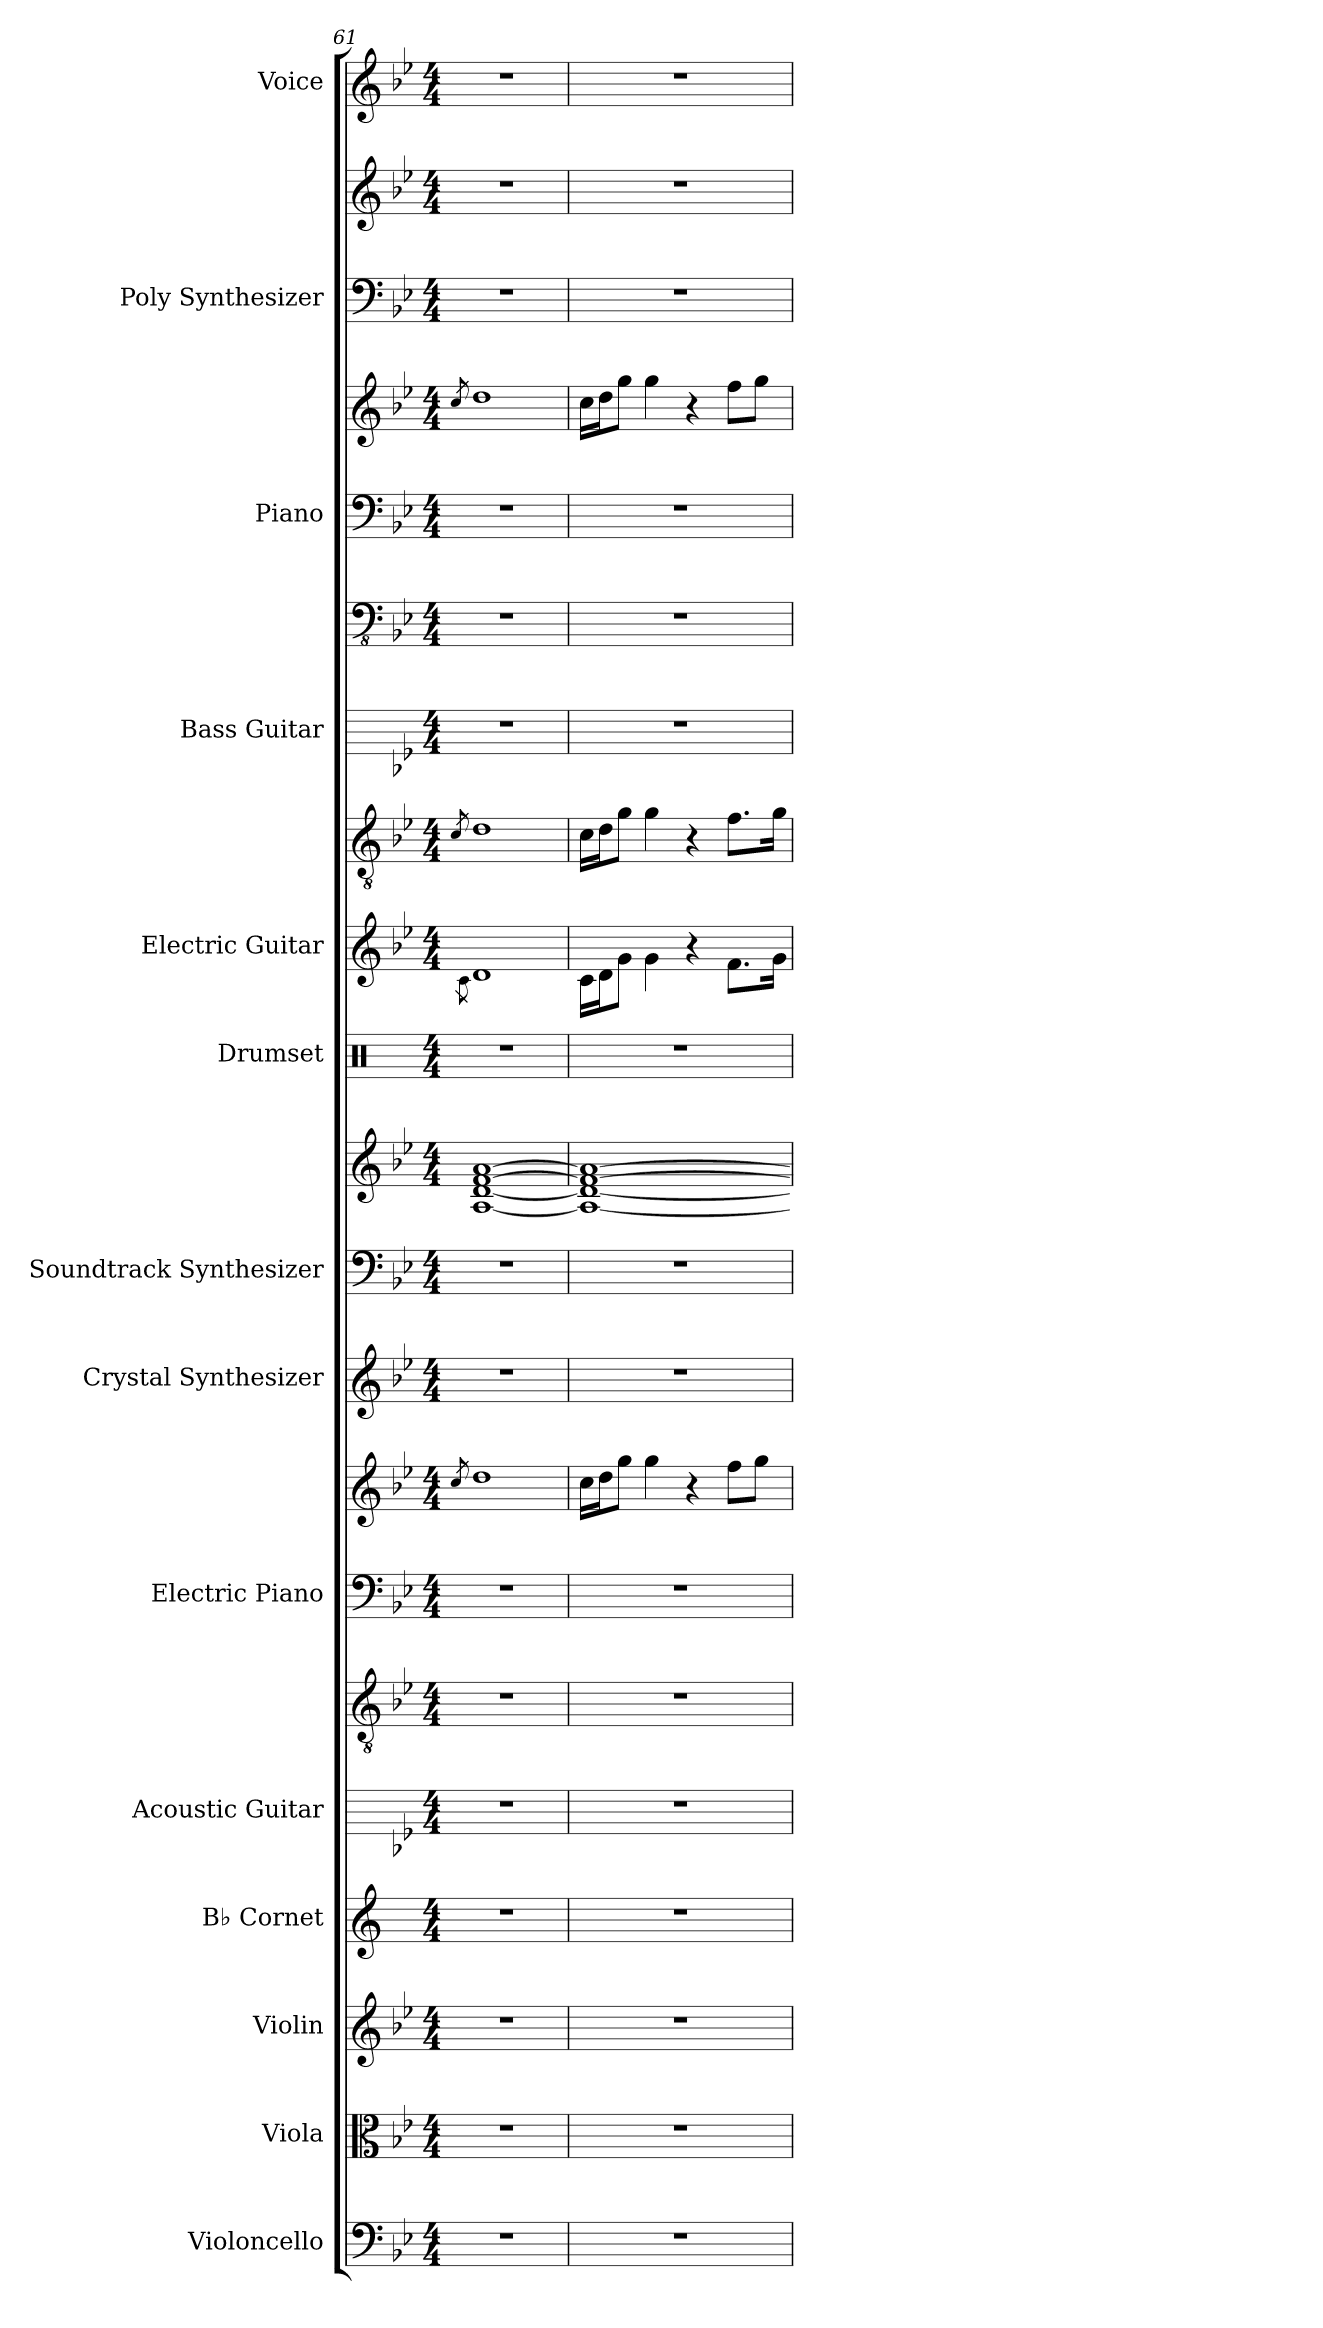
**kern	**kern	**kern	**kern	**kern	**kern	**kern	**kern	**kern	**kern	**kern	**kern	**kern	**kern	**kern	**kern	**kern	**kern	**kern	**kern	**kern
*part14	*part13	*part12	*part11	*part10	*part10	*part9	*part9	*part8	*part7	*part7	*part6	*part5	*part5	*part4	*part4	*part3	*part3	*part2	*part2	*part1
*staff21	*staff20	*staff19	*staff18	*staff17	*staff16	*staff15	*staff14	*staff13	*staff12	*staff11	*staff10	*staff9	*staff8	*staff7	*staff6	*staff5	*staff4	*staff3	*staff2	*staff1
*I"Violoncello	*I"Viola	*I"Violin	*I"B♭ Cornet	*I"Acoustic Guitar	*	*I"Electric Piano	*	*I"Crystal Synthesizer	*I"Soundtrack Synthesizer	*	*I"Drumset	*I"Electric Guitar	*	*I"Bass Guitar	*	*I"Piano	*	*I"Poly Synthesizer	*	*I"Voice
*I'Vc.	*I'Vla.	*I'Vln.	*I'B♭ Cnt.	*I'Guit.	*	*I'El. Pno.	*	*I'Synth.	*I'Synth.	*	*I'Drs.	*I'El. Guit.	*	*I'B. Guit.	*	*I'Pno.	*	*I'Synth.	*	*I'Vo.
*clefF4	*clefC3	*clefG2	*clefG2	*	*clefGv2	*clefF4	*clefG2	*clefG2	*clefF4	*clefG2	*clefX	*	*clefGv2	*	*clefFv4	*clefF4	*clefG2	*clefF4	*clefG2	*clefG2
*	*	*	*ITrd1c2	*	*	*	*	*	*	*	*	*	*	*	*	*	*	*	*	*
*k[b-e-]	*k[b-e-]	*k[b-e-]	*k[b-e-]	*k[b-e-]	*k[b-e-]	*k[b-e-]	*k[b-e-]	*k[b-e-]	*k[b-e-]	*k[b-e-]	*k[]	*k[b-e-]	*k[b-e-]	*k[b-e-]	*k[b-e-]	*k[b-e-]	*k[b-e-]	*k[b-e-]	*k[b-e-]	*k[b-e-]
*M4/4	*M4/4	*M4/4	*M4/4	*M4/4	*M4/4	*M4/4	*M4/4	*M4/4	*M4/4	*M4/4	*M4/4	*M4/4	*M4/4	*M4/4	*M4/4	*M4/4	*M4/4	*M4/4	*M4/4	*M4/4
=61	=61	=61	=61	=61	=61	=61	=61	=61	=61	=61	=61	=61	=61	=61	=61	=61	=61	=61	=61	=61
.	.	.	.	.	.	.	8qcc/	.	.	.	.	8qc\	8qc/	.	.	.	8qcc/	.	.	.
1r	1r	1r	1r	1r	1r	1r	1dd	1r	1r	[1A [1d [1f [1a	1r	1d	1d	1r	1r	1r	1dd	1r	1r	1r
=62	=62	=62	=62	=62	=62	=62	=62	=62	=62	=62	=62	=62	=62	=62	=62	=62	=62	=62	=62	=62
1r	1r	1r	1r	1r	1r	1r	16cc\LL	1r	1r	1A_ 1d_ 1f_ 1a_	1r	16c\LL	16c\LL	1r	1r	1r	16cc\LL	1r	1r	1r
.	.	.	.	.	.	.	16dd\J	.	.	.	.	16d\J	16d\J	.	.	.	16dd\J	.	.	.
.	.	.	.	.	.	.	8gg\J	.	.	.	.	8g\J	8g\J	.	.	.	8gg\J	.	.	.
.	.	.	.	.	.	.	4gg\	.	.	.	.	4g\	4g\	.	.	.	4gg\	.	.	.
.	.	.	.	.	.	.	4r	.	.	.	.	4r	4r	.	.	.	4r	.	.	.
.	.	.	.	.	.	.	8ff\L	.	.	.	.	8.f\L	8.f\L	.	.	.	8ff\L	.	.	.
.	.	.	.	.	.	.	8gg\J	.	.	.	.	.	.	.	.	.	8gg\J	.	.	.
.	.	.	.	.	.	.	.	.	.	.	.	16g\Jk	16g\Jk	.	.	.	.	.	.	.
=	=	=	=	=	=	=	=	=	=	=	=	=	=	=	=	=	=	=	=	=
*-	*-	*-	*-	*-	*-	*-	*-	*-	*-	*-	*-	*-	*-	*-	*-	*-	*-	*-	*-	*-
